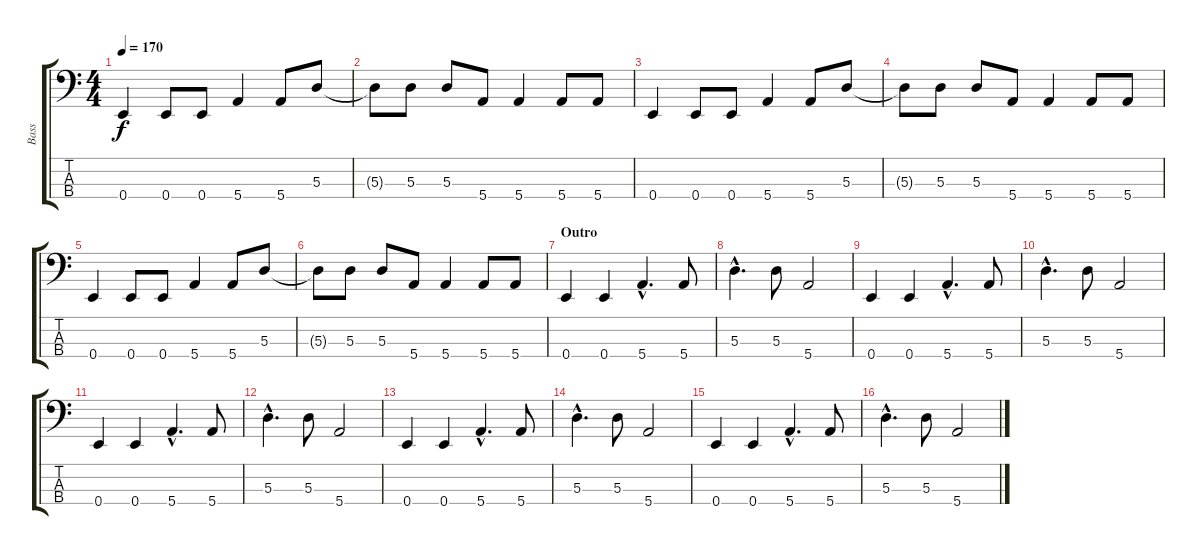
\track ("Bass" "Bass") {instrument electricbassfinger}
\staff {score tabs}
\tuning (G2 D2 A1 E1) {hide}
\ts (4 4)
\tempo 170
\clef f4
\ks c
0.4.4{dy f} 0.4.8 0.4.8 5.4.4 5.4.8 5.3.8 |
5.3{t}.8 5.3.8 5.3.8 5.4.8 5.4.4 5.4.8 5.4.8 |
0.4.4 0.4.8 0.4.8 5.4.4 5.4.8 5.3.8 |
5.3{t}.8 5.3.8 5.3.8 5.4.8 5.4.4 5.4.8 5.4.8 |
0.4.4 0.4.8 0.4.8 5.4.4 5.4.8 5.3.8 |
5.3{t}.8 5.3.8 5.3.8 5.4.8 5.4.4 5.4.8 5.4.8 |
\section ("" "Outro")
0.4.4 0.4.4 5.4{hac}.4{d} 5.4.8 |
5.3{hac}.4{d} 5.3.8 5.4.2 |
0.4.4 0.4.4 5.4{hac}.4{d} 5.4.8 |
5.3{hac}.4{d} 5.3.8 5.4.2 |
0.4.4 0.4.4 5.4{hac}.4{d} 5.4.8 |
5.3{hac}.4{d} 5.3.8 5.4.2 |
0.4.4 0.4.4 5.4{hac}.4{d} 5.4.8 |
5.3{hac}.4{d} 5.3.8 5.4.2 |
0.4.4 0.4.4 5.4{hac}.4{d} 5.4.8 |
5.3{hac}.4{d} 5.3.8 5.4.2
